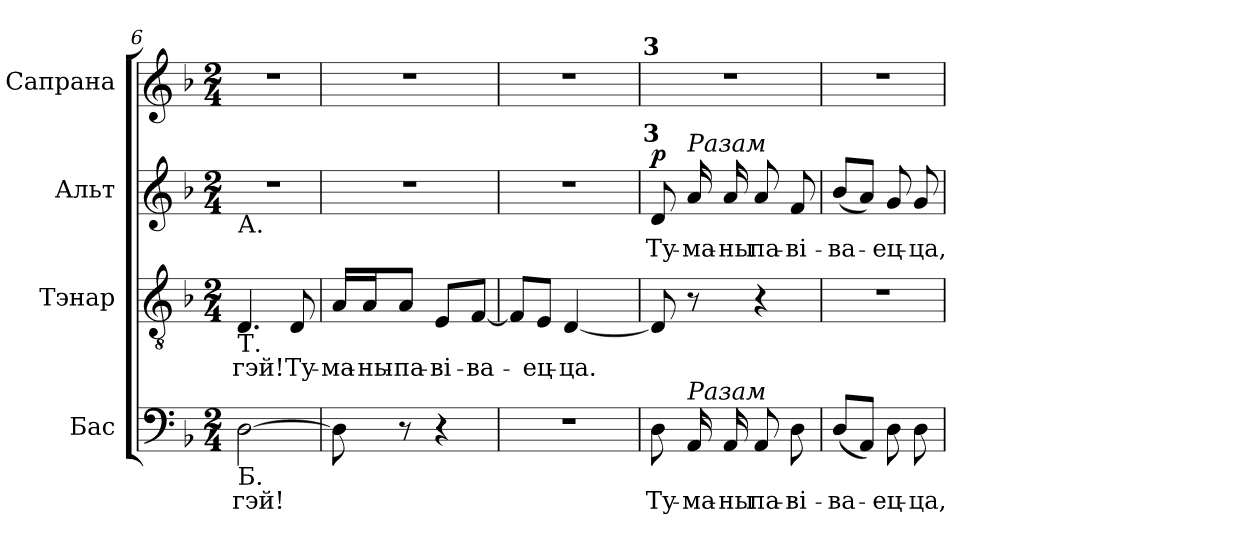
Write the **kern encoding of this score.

**kern	**text	**kern	**text	**kern	**text	**dynam	**kern
*part4	*part4	*part3	*part3	*part2	*part2	*part2	*part1
*staff4	*staff4	*staff3	*staff3	*staff2	*staff2	*staff2	*staff1
*I"Бас	*	*I"Тэнар	*	*I"Альт	*	*	*I"Сапрана
!!LO:LB:g=z
*clefF4	*	*clefGv2	*	*clefG2	*	*	*clefG2
*	*	*ITrd7c12	*	*	*	*	*
*k[b-]	*	*k[b-]	*	*k[b-]	*	*	*k[b-]
*d:	*	*d:	*	*d:	*	*	*d:
*M2/4	*	*M2/4	*	*M2/4	*	*	*M2/4
=6	=6	=6	=6	=6	=6	=6	=6
!	!LO:LY:b:color=#000000	!	!	!	!	!	!
!	!	!	!	!LO:TX:b:t=А.	!	!	!
!	!	!LO:TX:b:t=Т.	!	!	!	!	!
!LO:TX:b:t=Б.	!	!	!	!	!	!	!
!	!	!	!LO:LY:b:color=#000000	!LO:N:vis=1	!	!	!LO:N:vis=1
[>2Di\	гэй!	4.DDi/	гэй!	2r	.	.	2r
!	!	!	!LO:LY:b:color=#000000	!	!	!	!
.	.	8DDi/	Ту-	.	.	.	.
=7	=7	=7	=7	=7	=7	=7	=7
!	!	!	!LO:LY:b:color=#000000	!LO:N:vis=1	!	!	!LO:N:vis=1
8Di\]	.	16AAi/LL	-ма-	2r	.	.	2r
!	!	!	!LO:LY:b:color=#000000	!	!	!	!
.	.	16AAi/J	-ны-	.	.	.	.
!	!	!	!LO:LY:b:color=#000000	!	!	!	!
8r	.	8AAi/J	-па-	.	.	.	.
!	!	!	!LO:LY:b:color=#000000	!	!	!	!
4r	.	8EEi/L	-ві-	.	.	.	.
!	!	!	!LO:LY:b:color=#000000	!	!	!	!
.	.	[<8FFi/J	-ва-	.	.	.	.
=8	=8	=8	=8	=8	=8	=8	=8
!LO:N:vis=1	!	!	!	!LO:N:vis=1	!	!	!LO:N:vis=1
2r	.	8FFi/L]	.	2r	.	.	2r
!	!	!	!LO:LY:b:color=#000000	!	!	!	!
.	.	8EEi/J	-ец-	.	.	.	.
!	!	!	!LO:LY:b:color=#000000	!	!	!	!
.	.	[<4DDi/	-ца.	.	.	.	.
=9	=9	=9	=9	=9	=9	=9	=9
!	!LO:LY:b:color=#000000	!	!	!	!	!	!
!	!	!	!	!	!	!	!LO:TX:a:B:cj:t=3
!	!	!	!	!LO:TX:a:B:cj:t=3	!	!	!
!	!	!	!	!	!LO:LY:b:color=#000000	!	!LO:N:vis=1
8Di\	Ту-	8DDi/]	.	8di/	Ту-	p	2r
!	!LO:LY:b:color=#000000	!	!	!	!	!	!
!	!	!	!	!LO:TX:a:i:t=Разам	!	!	!
!LO:TX:a:i:t=Разам	!	!	!	!	!	!	!
!	!	!	!	!	!LO:LY:b:color=#000000	!	!
16AAi/	-ма-	8r	.	16ai/	-ма-	.	.
!	!LO:LY:b:color=#000000	!	!	!	!	!	!
!	!	!	!	!	!LO:LY:b:color=#000000	!	!
16AAi/	-ны	.	.	16ai/	-ны	.	.
!	!LO:LY:b:color=#000000	!	!	!	!	!	!
!	!	!	!	!	!LO:LY:b:color=#000000	!	!
8AAi/	па-	4r	.	8ai/	па-	.	.
!	!LO:LY:b:color=#000000	!	!	!	!	!	!
!	!	!	!	!	!LO:LY:b:color=#000000	!	!
8Di\	-ві-	.	.	8fi/	-ві-	.	.
=10	=10	=10	=10	=10	=10	=10	=10
!	!LO:LY:b:color=#000000	!LO:N:vis=1	!	!	!	!	!
!	!	!	!	!	!LO:LY:b:color=#000000	!	!LO:N:vis=1
(8Di/L	-ва-	2r	.	(8b-i/L	-ва-	.	2r
8AAi/J)	.	.	.	8ai/J)	.	.	.
!	!LO:LY:b:color=#000000	!	!	!	!	!	!
!	!	!	!	!	!LO:LY:b:color=#000000	!	!
8Di\	-ец-	.	.	8gi/	-ец-	.	.
!	!LO:LY:b:color=#000000	!	!	!	!	!	!
!	!	!	!	!	!LO:LY:b:color=#000000	!	!
8Di\	-ца,	.	.	8gi/	-ца,	.	.
=	=	=	=	=	=	=	=
*-	*-	*-	*-	*-	*-	*-	*-
